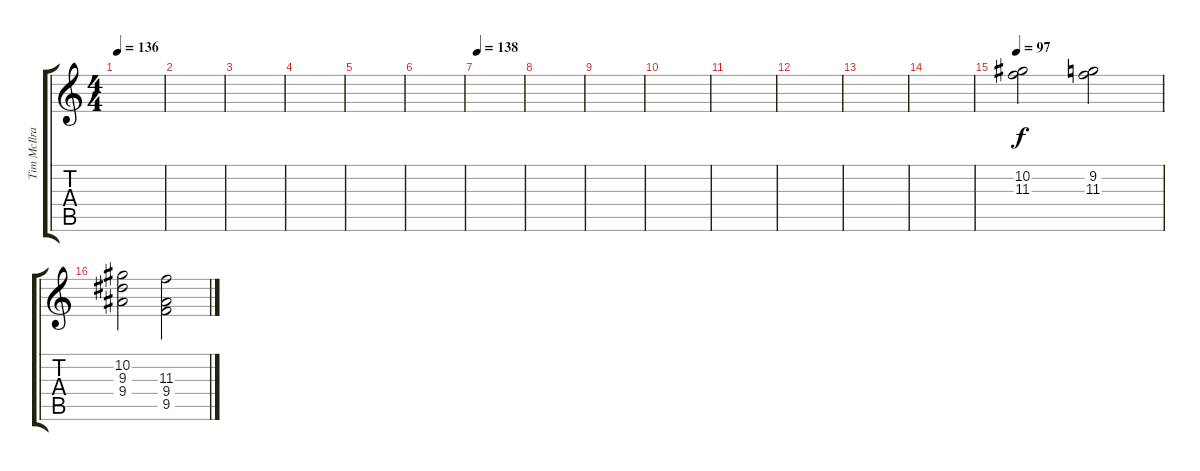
\track ("Tim McIlrath (Guitar Clean)" "Tim McIlra") {instrument electricguitarjazz}
\staff {score tabs}
\tuning (Eb4 Bb3 Gb3 Db3 Ab2 Eb2) {hide}
\ts (4 4)
\tempo 136
\clef g2
\ks c
|
|
|
|
|
|
\tempo 138
|
|
|
|
|
|
|
|
\tempo 97
(10.2 11.3).2 (9.2 11.3).2 |
(10.2 9.3 9.4).2 (11.3 9.4 9.5).2
